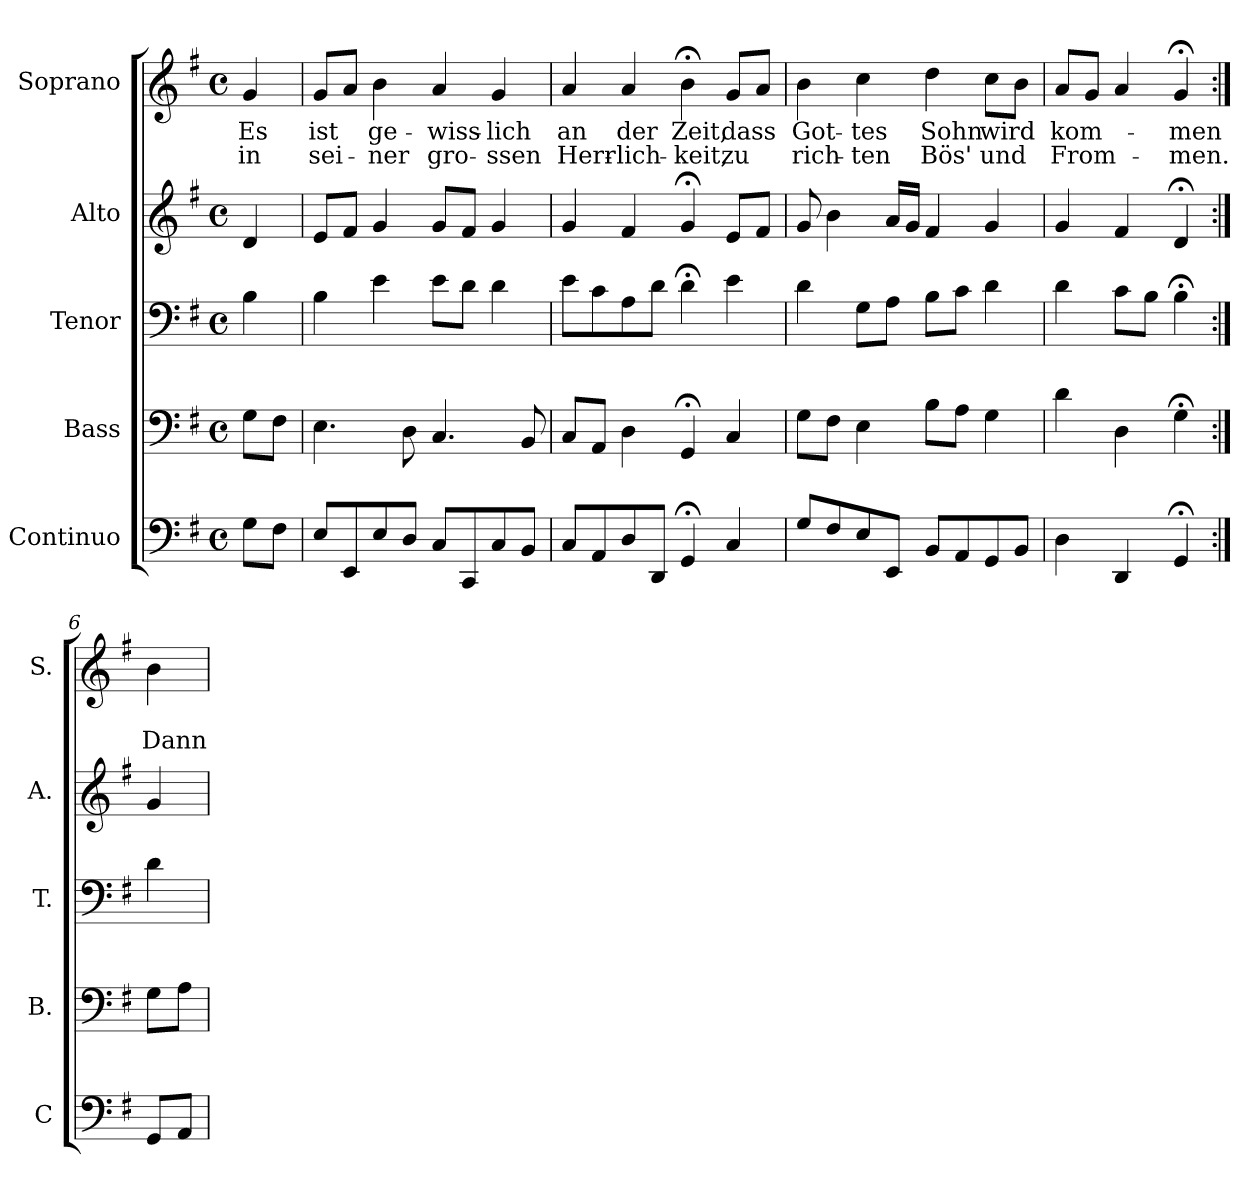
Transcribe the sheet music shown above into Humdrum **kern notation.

**kern	**kern	**kern	**kern	**kern	**text	**text
*part5	*part4	*part3	*part2	*part1	*part1	*part1
*staff5	*staff4	*staff3	*staff2	*staff1	*staff1	*staff1
*I"Continuo	*I"Bass	*I"Tenor	*I"Alto	*I"Soprano	*	*
*I'C	*I'B.	*I'T.	*I'A.	*I'S.	*	*
*clefF4	*clefF4	*clefF4	*clefG2	*clefG2	*	*
*k[f#]	*k[f#]	*k[f#]	*k[f#]	*k[f#]	*	*
*G:	*G:	*G:	*G:	*G:	*	*
*M4/4	*M4/4	*M4/4	*M4/4	*M4/4	*	*
*met(c)	*met(c)	*met(c)	*met(c)	*met(c)	*	*
=1	=1	=1	=1	=1	=1	=1
!	!	!	!	!	!LO:LY:b	!LO:LY:b
8G\L	8G\L	4B\	4d/	4g/	Es	in
8F#\J	8F#\J	.	.	.	.	.
=2	=2	=2	=2	=2	=2	=2
!	!	!	!	!	!LO:LY:b	!LO:LY:b
8E/L	4.E\	4B\	8e/L	8g/L	ist	sei-
8EE/	.	.	8f#/J	8a/J	.	.
!	!	!	!	!	!LO:LY:b	!LO:LY:b
8E/	.	4e\	4g/	4b\	ge-	-ner
8D/J	8D\	.	.	.	.	.
!	!	!	!	!	!LO:LY:b	!LO:LY:b
8C/L	4.C/	8e\L	8g/L	4a/	-wiss-	gro-
8CC/	.	8d\J	8f#/J	.	.	.
!	!	!	!	!	!LO:LY:b	!LO:LY:b
8C/	.	4d\	4g/	4g/	-lich	-ssen
8BB/J	8BB/	.	.	.	.	.
=3	=3	=3	=3	=3	=3	=3
!	!	!	!	!	!LO:LY:b	!LO:LY:b
8C/L	8C/L	8e\L	4g/	4a/	an	Herr-
8AA/	8AA/J	8c\	.	.	.	.
!	!	!	!	!	!LO:LY:b	!LO:LY:b
8D/	4D\	8A\	4f#/	4a/	der	-lich-
8DD/J	.	8d\J	.	.	.	.
!	!	!	!	!	!LO:LY:b	!LO:LY:b
4GG;</	4GG;</	4d;<\	4g;</	4b;<\	Zeit,	-keit,
!	!	!	!	!	!LO:LY:b	!LO:LY:b
4C/	4C/	4e\	8e/L	8g/L	dass	zu
.	.	.	8f#/J	8a/J	.	.
=4	=4	=4	=4	=4	=4	=4
!	!	!	!	!	!LO:LY:b	!LO:LY:b
8G/L	8G\L	4d\	8g/	4b\	Got-	rich-
8F#/	8F#\J	.	4b\	.	.	.
!	!	!	!	!	!LO:LY:b	!LO:LY:b
8E/	4E\	8G\L	.	4cc\	-tes	-ten
8EE/J	.	8A\J	16a/LL	.	.	.
.	.	.	16g/JJ	.	.	.
!	!	!	!	!	!LO:LY:b	!LO:LY:b
8BB/L	8B\L	8B\L	4f#/	4dd\	Sohn	Bös'
8AA/	8A\J	8c\J	.	.	.	.
!	!	!	!	!	!LO:LY:b	!LO:LY:b
8GG/	4G\	4d\	4g/	8cc\L	wird	und
8BB/J	.	.	.	8b\J	.	.
=5	=5	=5	=5	=5	=5	=5
!	!	!	!	!	!LO:LY:b	!LO:LY:b
4D\	4d\	4d\	4g/	8a/L	kom-	From-
.	.	.	.	8g/J	.	.
4DD/	4D\	8c\L	4f#/	4a/	.	.
.	.	8B\J	.	.	.	.
!	!	!	!	!	!LO:LY:b	!LO:LY:b
4GG;</	4G;<\	4B;<\	4d;</	4g;</	-men	-men.
!!LO:PB:g=z
=6:|!	=6:|!	=6:|!	=6:|!	=6:|!	=6:|!	=6:|!
!	!	!	!	!	!	!LO:LY:b
8GG/L	8G\L	4d\	4g/	4b\	.	Dann
8AA/J	8A\J	.	.	.	.	.
=	=	=	=	=	=	=
*-	*-	*-	*-	*-	*-	*-
